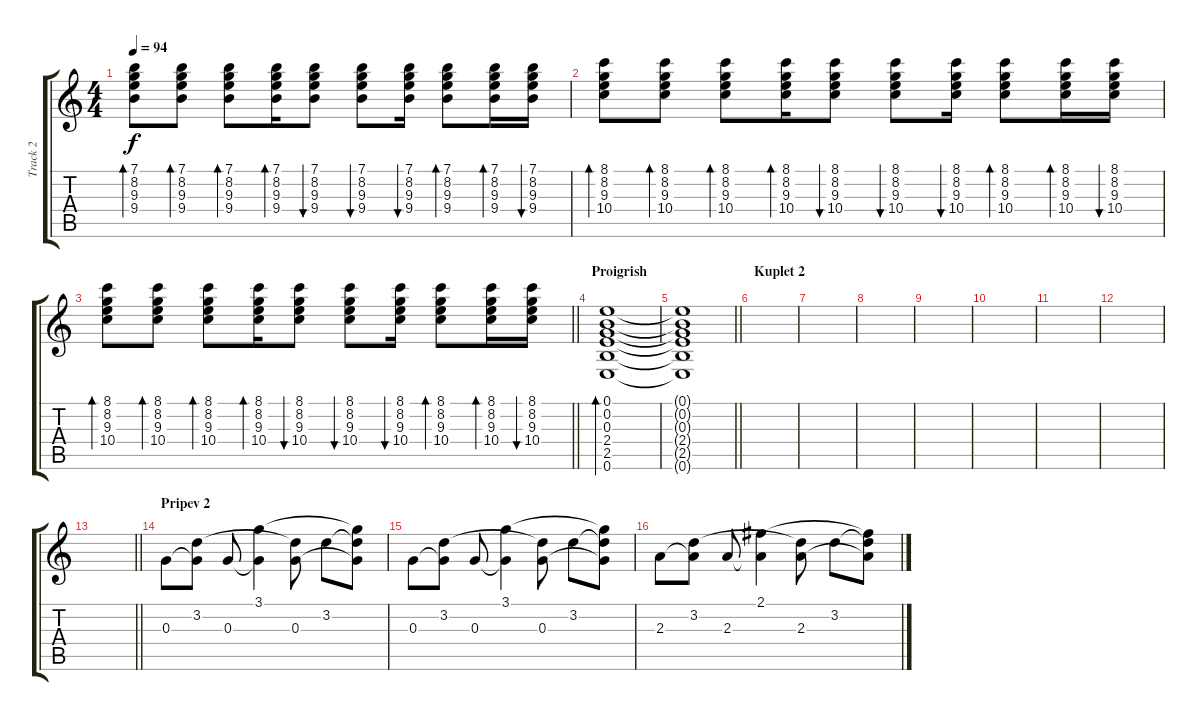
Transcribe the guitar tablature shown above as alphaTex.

\track ("Track 2" "Track 2") {instrument acousticguitarsteel}
\staff {score tabs}
\tuning (E4 B3 G3 D3 A2 E2) {hide}
\ts (4 4)
\tempo 94
\clef g2
\ks c
(7.1 8.2 9.3 9.4).8{bd 60 dy f} (7.1 8.2 9.3 9.4).8{bd 60} (7.1 8.2 9.3 9.4).8{bd 60} (7.1 8.2 9.3 9.4).16{bd 60} (7.1 8.2 9.3 9.4).8{bu 60} (7.1 8.2 9.3 9.4).8{bu 60} (7.1 8.2 9.3 9.4).16{bu 60} (7.1 8.2 9.3 9.4).8{bd 60} (7.1 8.2 9.3 9.4).16{bd 60} (7.1 8.2 9.3 9.4).16{bu 60} |
(8.1 8.2 9.3 10.4).8{bd 60} (8.1 8.2 9.3 10.4).8{bd 60} (8.1 8.2 9.3 10.4).8{bd 60} (8.1 8.2 9.3 10.4).16{bd 60} (8.1 8.2 9.3 10.4).8{bu 60} (8.1 8.2 9.3 10.4).8{bu 60} (8.1 8.2 9.3 10.4).16{bu 60} (8.1 8.2 9.3 10.4).8{bd 60} (8.1 8.2 9.3 10.4).16{bd 60} (8.1 8.2 9.3 10.4).16{bu 60} |
\barLineRight lightlight
(8.1 8.2 9.3 10.4).8{bd 60} (8.1 8.2 9.3 10.4).8{bd 60} (8.1 8.2 9.3 10.4).8{bd 60} (8.1 8.2 9.3 10.4).16{bd 60} (8.1 8.2 9.3 10.4).8{bu 60} (8.1 8.2 9.3 10.4).8{bu 60} (8.1 8.2 9.3 10.4).16{bu 60} (8.1 8.2 9.3 10.4).8{bd 60} (8.1 8.2 9.3 10.4).16{bd 60} (8.1 8.2 9.3 10.4).16{bu 60} |
\section ("" "Proigrish")
(0.1 0.2 0.3 2.4 2.5 0.6).1{bd 60} |
\barLineRight lightlight
(0.1{t} 0.2{t} 0.3{t} 2.4{t} 2.5{t} 0.6{t}).1 |
\section ("" "Kuplet 2")
|
|
|
|
|
|
|
\barLineRight lightlight
|
\section ("" "Pripev 2")
0.3.8 (3.2 0.3{t}).8 0.3.8 (3.1 0.3{t}).4 (3.2{t} 0.3).8 3.2.8 (3.1{t} 3.2{t} 0.3{t}).8 |
0.3.8 (3.2 0.3{t}).8 0.3.8 (3.1 0.3{t}).4 (3.2{t} 0.3).8 3.2.8 (3.1{t} 3.2{t} 0.3{t}).8 |
2.3.8 (3.2 2.3{t}).8 2.3.8 (2.1 2.3{t}).4 (3.2{t} 2.3).8 3.2.8 (2.1{t} 3.2{t} 2.3{t}).8
